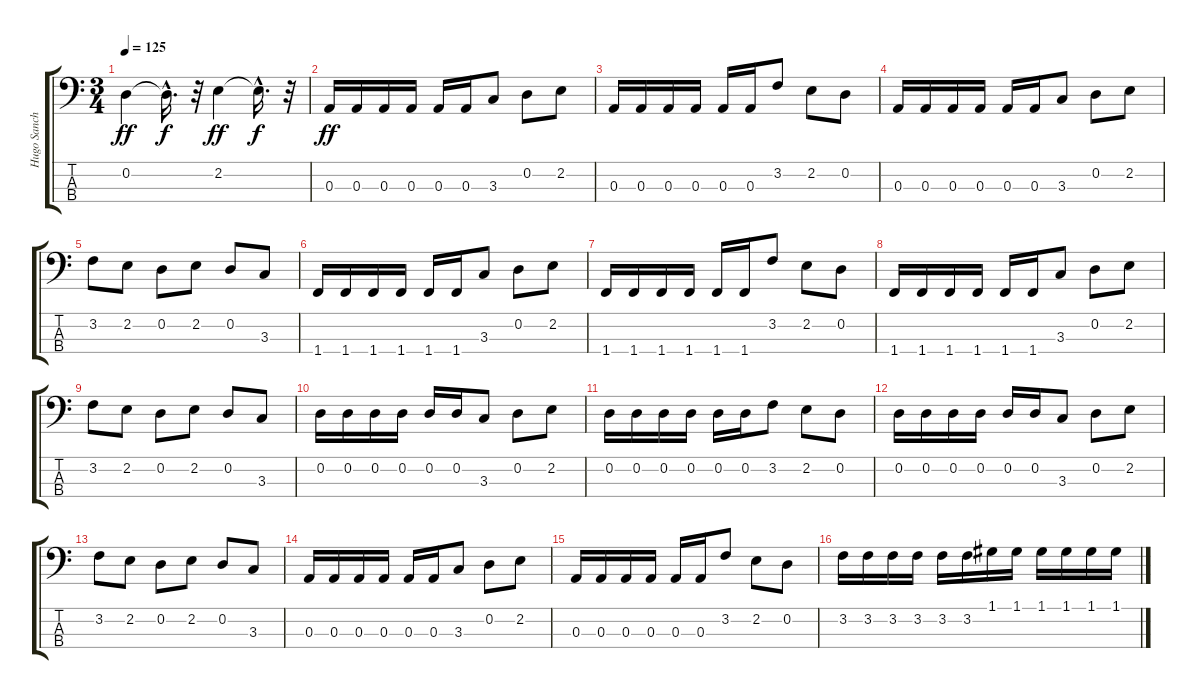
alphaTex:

\track ("Hugo Sanchez" "Hugo Sanch") {instrument electricbassfinger}
\staff {score tabs}
\tuning (G2 D2 A1 E1) {hide}
\ts (3 4)
\tempo 125
\clef f4
\ks c
0.2.4{dy ff} 0.2{hac t}.16{d dy f} r.32 2.2.4{dy ff} 2.2{hac t}.16{d dy f} r.32 |
0.3.16{dy ff} 0.3.16 0.3.16 0.3.16 0.3.16 0.3.16 3.3.8 0.2.8 2.2.8 |
0.3.16 0.3.16 0.3.16 0.3.16 0.3.16 0.3.16 3.2.8 2.2.8 0.2.8 |
0.3.16 0.3.16 0.3.16 0.3.16 0.3.16 0.3.16 3.3.8 0.2.8 2.2.8 |
3.2.8 2.2.8 0.2.8 2.2.8 0.2.8 3.3.8 |
1.4.16 1.4.16 1.4.16 1.4.16 1.4.16 1.4.16 3.3.8 0.2.8 2.2.8 |
1.4.16 1.4.16 1.4.16 1.4.16 1.4.16 1.4.16 3.2.8 2.2.8 0.2.8 |
1.4.16 1.4.16 1.4.16 1.4.16 1.4.16 1.4.16 3.3.8 0.2.8 2.2.8 |
3.2.8 2.2.8 0.2.8 2.2.8 0.2.8 3.3.8 |
0.2.16 0.2.16 0.2.16 0.2.16 0.2.16 0.2.16 3.3.8 0.2.8 2.2.8 |
0.2.16 0.2.16 0.2.16 0.2.16 0.2.16 0.2.16 3.2.8 2.2.8 0.2.8 |
0.2.16 0.2.16 0.2.16 0.2.16 0.2.16 0.2.16 3.3.8 0.2.8 2.2.8 |
3.2.8 2.2.8 0.2.8 2.2.8 0.2.8 3.3.8 |
0.3.16 0.3.16 0.3.16 0.3.16 0.3.16 0.3.16 3.3.8 0.2.8 2.2.8 |
0.3.16 0.3.16 0.3.16 0.3.16 0.3.16 0.3.16 3.2.8 2.2.8 0.2.8 |
3.2.16 3.2.16 3.2.16 3.2.16 3.2.16 3.2.16 1.1.16 1.1.16 1.1.16 1.1.16 1.1.16 1.1.16
